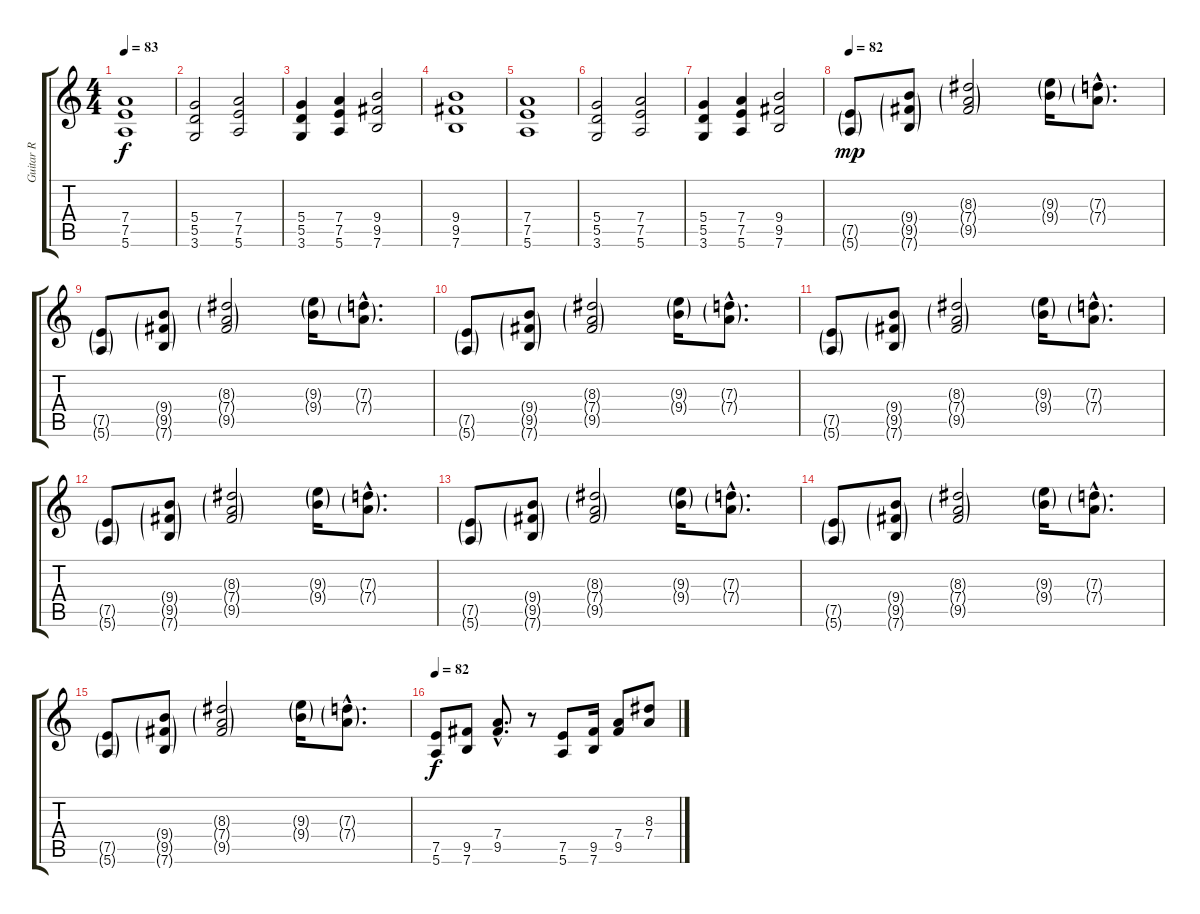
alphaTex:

\track ("Guitar R" "Guitar R") {instrument overdrivenguitar}
\staff {score tabs}
\tuning (E4 B3 G3 D3 A2 E2) {hide}
\ts (4 4)
\tempo 83
\clef g2
\ks c
(7.4 7.5 5.6).1{dy f} |
(5.4 5.5 3.6).2 (7.4 7.5 5.6).2 |
(5.4 5.5 3.6).4 (7.4 7.5 5.6).4 (9.4 9.5 7.6).2 |
(9.4 9.5 7.6).1 |
(7.4 7.5 5.6).1 |
(5.4 5.5 3.6).2 (7.4 7.5 5.6).2 |
(5.4 5.5 3.6).4 (7.4 7.5 5.6).4 (9.4 9.5 7.6).2 |
\tempo 82
(7.5{g} 5.6{g}).8{dy mp} (9.4{g} 9.5{g} 7.6{g}).8 (8.3{g} 7.4{g} 9.5{g}).2 (9.3{g} 9.4{g}).16 (7.3{g hac} 7.4{g hac}).8{d} |
(7.5{g} 5.6{g}).8 (9.4{g} 9.5{g} 7.6{g}).8 (8.3{g} 7.4{g} 9.5{g}).2 (9.3{g} 9.4{g}).16 (7.3{g hac} 7.4{g hac}).8{d} |
(7.5{g} 5.6{g}).8 (9.4{g} 9.5{g} 7.6{g}).8 (8.3{g} 7.4{g} 9.5{g}).2 (9.3{g} 9.4{g}).16 (7.3{g hac} 7.4{g hac}).8{d} |
(7.5{g} 5.6{g}).8 (9.4{g} 9.5{g} 7.6{g}).8 (8.3{g} 7.4{g} 9.5{g}).2 (9.3{g} 9.4{g}).16 (7.3{g hac} 7.4{g hac}).8{d} |
(7.5{g} 5.6{g}).8 (9.4{g} 9.5{g} 7.6{g}).8 (8.3{g} 7.4{g} 9.5{g}).2 (9.3{g} 9.4{g}).16 (7.3{g hac} 7.4{g hac}).8{d} |
(7.5{g} 5.6{g}).8 (9.4{g} 9.5{g} 7.6{g}).8 (8.3{g} 7.4{g} 9.5{g}).2 (9.3{g} 9.4{g}).16 (7.3{g hac} 7.4{g hac}).8{d} |
(7.5{g} 5.6{g}).8 (9.4{g} 9.5{g} 7.6{g}).8 (8.3{g} 7.4{g} 9.5{g}).2 (9.3{g} 9.4{g}).16 (7.3{g hac} 7.4{g hac}).8{d} |
(7.5{g} 5.6{g}).8 (9.4{g} 9.5{g} 7.6{g}).8 (8.3{g} 7.4{g} 9.5{g}).2 (9.3{g} 9.4{g}).16 (7.3{g hac} 7.4{g hac}).8{d} |
\tempo 82
(7.5 5.6).8{dy f} (9.5 7.6).8 (7.4{hac} 9.5{hac}).8{d} r.8 (7.5 5.6).8 (9.5 7.6).16 (7.4 9.5).8 (8.3 7.4).8
